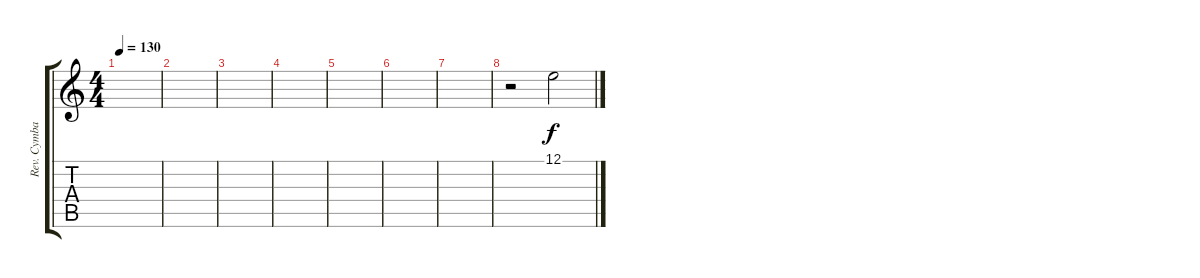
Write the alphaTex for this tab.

\track ("Rev. Cymbal" "Rev. Cymba") {instrument reversecymbal}
\staff {score tabs}
\tuning (E4 B3 G3 D3 A2 E2) {hide}
\ts (4 4)
\tempo 130
\clef g2
\ks c
|
|
|
|
|
|
|
r.2 12.1.2
